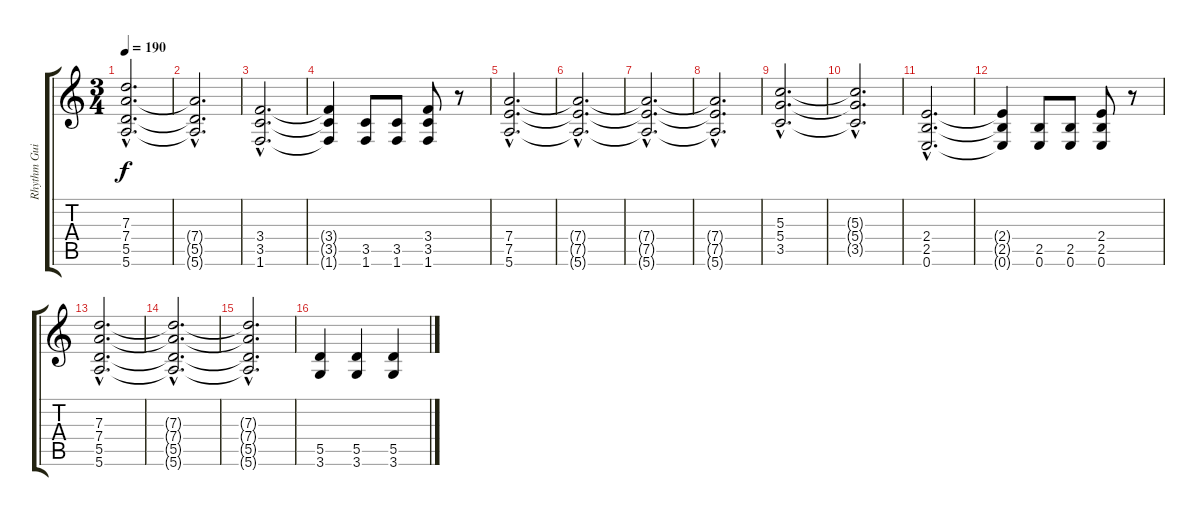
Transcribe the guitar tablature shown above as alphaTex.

\track ("Rhythm Guitar" "Rhythm Gui") {instrument distortionguitar}
\staff {score tabs}
\tuning (E4 B3 G3 D3 A2 E2) {hide}
\ts (3 4)
\tempo 190
\clef g2
\ks c
(7.3{hac} 7.4{hac} 5.5{hac} 5.6{hac}).2{d dy f} |
(7.4{hac t} 5.5{hac t} 5.6{hac t}).2{d} |
(3.4{hac} 3.5{hac} 1.6{hac}).2{d} |
(3.4{t} 3.5{t} 1.6{t}).4 (3.5 1.6).8 (3.5 1.6).8 (3.4 3.5 1.6).8 r.8 |
(7.4{hac} 7.5{hac} 5.6{hac}).2{d} |
(7.4{hac t} 7.5{hac t} 5.6{hac t}).2{d} |
(7.4{hac t} 7.5{hac t} 5.6{hac t}).2{d} |
(7.4{hac t} 7.5{hac t} 5.6{hac t}).2{d} |
(5.3{hac} 5.4{hac} 3.5{hac}).2{d} |
(5.3{hac t} 5.4{hac t} 3.5{hac t}).2{d} |
(2.4{hac} 2.5{hac} 0.6{hac}).2{d} |
(2.4{t} 2.5{t} 0.6{t}).4 (2.5 0.6).8 (2.5 0.6).8 (2.4 2.5 0.6).8 r.8 |
(7.3{hac} 7.4{hac} 5.5{hac} 5.6{hac}).2{d} |
(7.3{hac t} 7.4{hac t} 5.5{hac t} 5.6{hac t}).2{d} |
(7.3{hac t} 7.4{hac t} 5.5{hac t} 5.6{hac t}).2{d} |
(5.5 3.6).4 (5.5 3.6).4 (5.5 3.6).4
